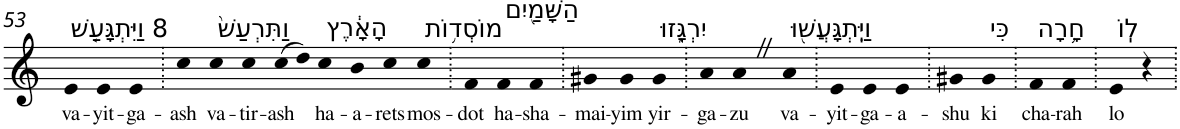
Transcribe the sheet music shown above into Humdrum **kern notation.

**kern	**text
*part1	*part1
*staff1	*staff1
*I"Piano	*
*I'Pno	*
!!LO:PB:g=z
*clefG2	*
*k[]	*
=53	=53
!LO:TX:a:t=8 וַיִּתְגָּעַ֤שׁ	!
!	!LO:LY:b
4e	va-
!	!LO:LY:b
4e	-yit-
!	!LO:LY:b
4e	-ga-
=54.	=54.
!	!LO:LY:b
4cc	-ash
!LO:TX:a:t=וַתִּרְעַשׁ֙	!
!	!LO:LY:b
4cc	va-
!	!LO:LY:b
4cc	-tir-
!	!LO:LY:b
(>8cc	-ash
8dd)	.
!LO:TX:a:t=הָאָ֔רֶץ	!
!	!LO:LY:b
4cc	ha-
!	!LO:LY:b
4b	-a-
!	!LO:LY:b
4cc	-rets
!LO:TX:a:t=מוֹסְד֥וֹת	!
!	!LO:LY:b
4cc	mos-
=55.	=55.
!	!LO:LY:b
4f	-dot
!LO:TX:a:t=הַשָּׁמַ֖יִם	!
!	!LO:LY:b
4f	ha-
!	!LO:LY:b
4f	-sha-
=56.	=56.
!	!LO:LY:b
4g#X	-mai-
!	!LO:LY:b
4g#	-yim
!LO:TX:a:t=יִרְגָּ֑זוּ	!
!	!LO:LY:b
4g#	yir-
=57.	=57.
!	!LO:LY:b
4a	-ga-
!	!LO:LY:b
4aZ	-zu
!LO:TX:a:t=וַיִּֽתְגָּעֲשׁ֖וּ	!
!	!LO:LY:b
4a	va-
=58.	=58.
!	!LO:LY:b
4e	-yit-
!	!LO:LY:b
4e	-ga-
!	!LO:LY:b
4e	-a-
=59.	=59.
!	!LO:LY:b
4g#X	-shu
!LO:TX:a:t=כִּי	!
!	!LO:LY:b
4g#	ki
=60.	=60.
!LO:TX:a:t=חָ֥רָה	!
!	!LO:LY:b
4f	cha-
!	!LO:LY:b
4f	-rah
=61.	=61.
!LO:TX:a:t=לֽוֹ	!
!	!LO:LY:b
4e	lo
4r	.
=.	=.
*-	*-
